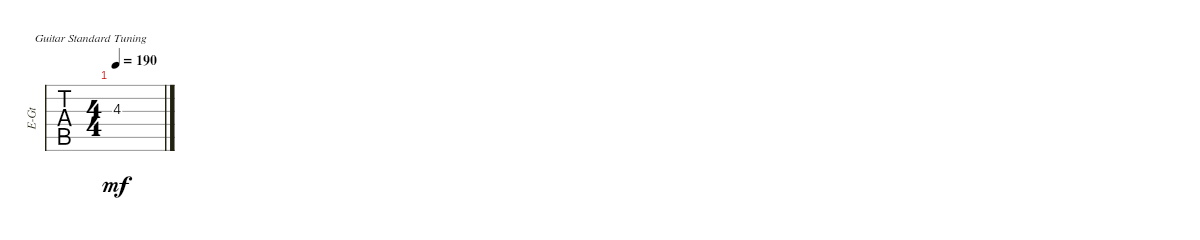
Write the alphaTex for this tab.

\defaultSystemsLayout 4
\bracketExtendMode groupsimilarinstruments
\otherSystemsTrackNameOrientation horizontal
\track ("Cole Train" "E-Gt") {instrument distortionguitar}
\staff {tabs}
\tuning (E4 B3 G3 D3 A2 E2)
\ts (4 4)
\tempo 190
\clef g2
\ks c
4.3{t}.1{dy mf}
